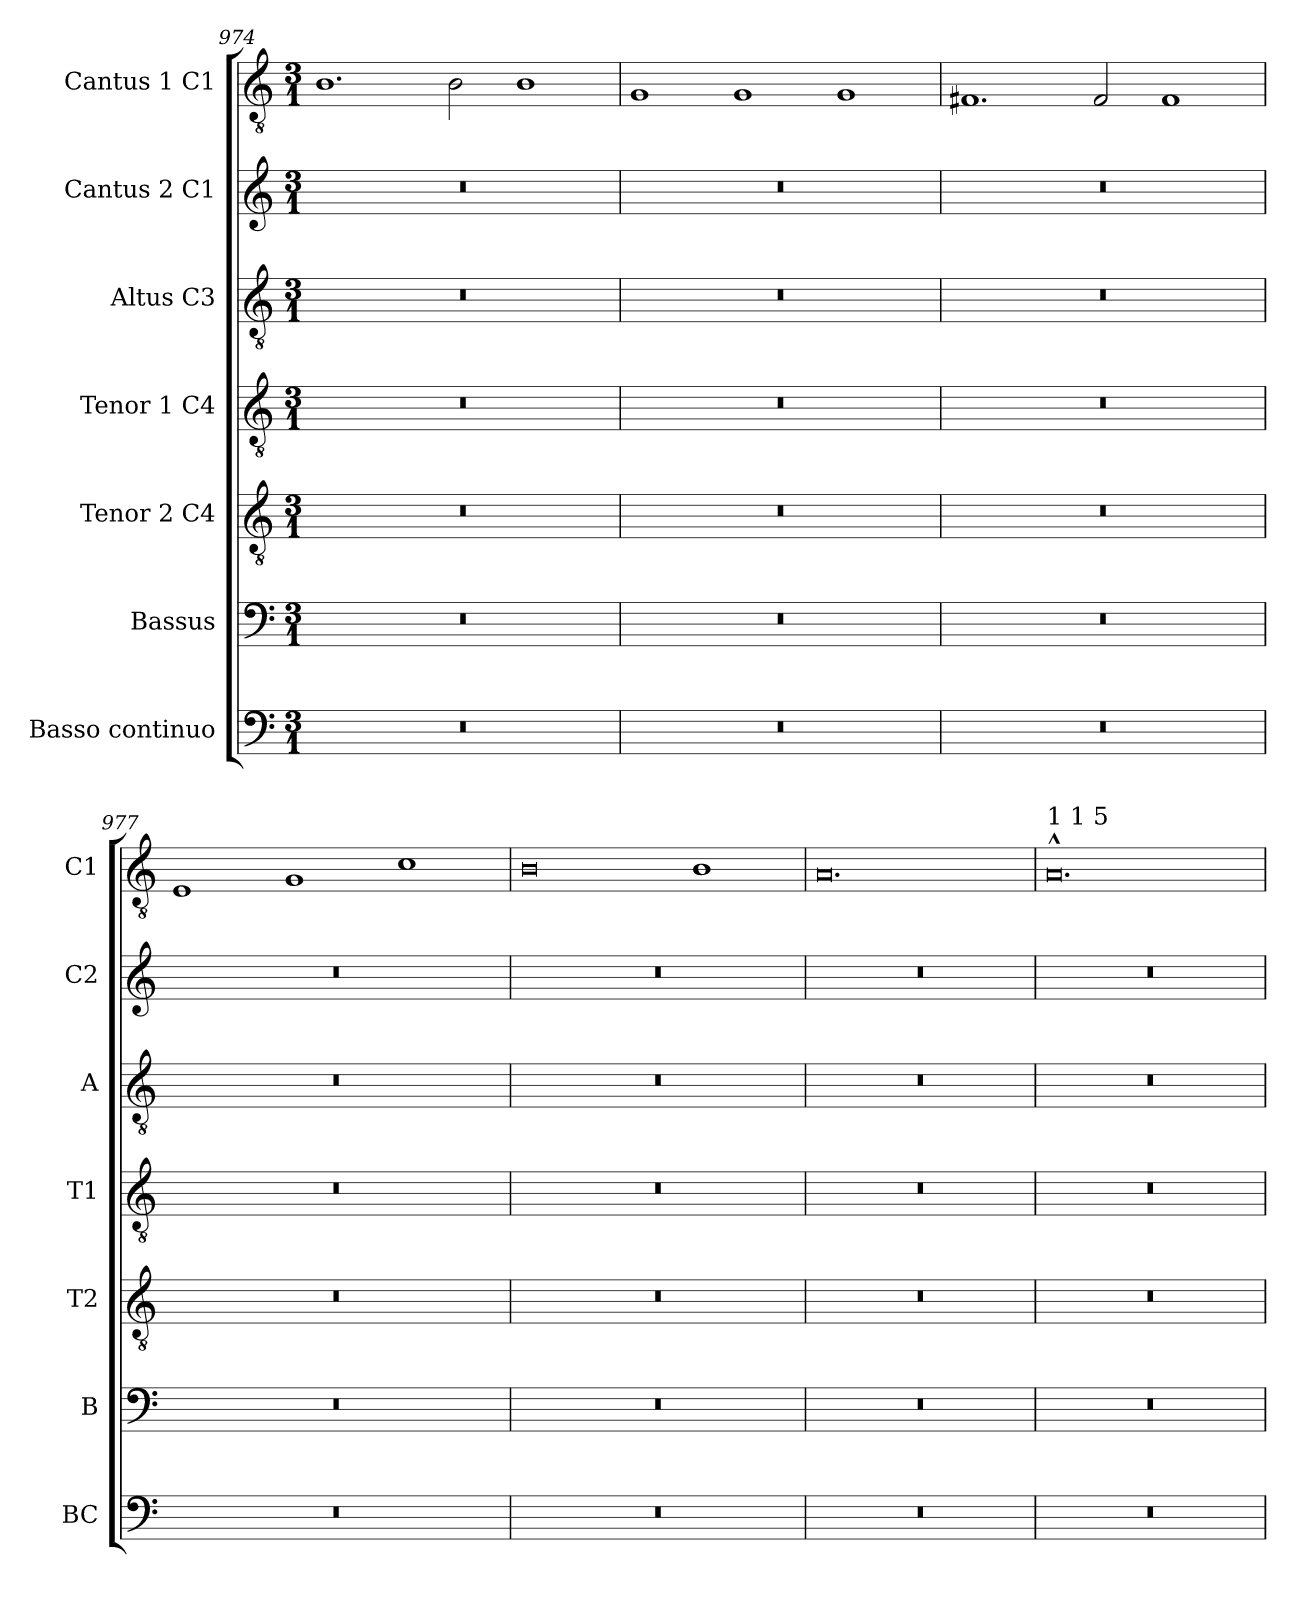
**kern	**kern	**kern	**kern	**kern	**kern	**kern
*part7	*part6	*part5	*part4	*part3	*part2	*part1
*staff7	*staff6	*staff5	*staff4	*staff3	*staff2	*staff1
*I"Basso continuo	*I"Bassus	*I"Tenor 2 C4	*I"Tenor 1 C4	*I"Altus C3	*I"Cantus 2 C1	*I"Cantus 1 C1
*I'BC	*I'B	*I'T2	*I'T1	*I'A	*I'C2	*I'C1
*clefF4	*clefF4	*clefGv2	*clefGv2	*clefGv2	*clefG2	*clefGv2
*ITrd7c12	*	*	*	*	*	*
*k[]	*k[]	*k[]	*k[]	*k[]	*k[]	*k[]
*C:	*C:	*C:	*C:	*C:	*C:	*C:
*M3/1	*M3/1	*M3/1	*M3/1	*M3/1	*M3/1	*M3/1
=974	=974	=974	=974	=974	=974	=974
0.r	0.r	0.r	0.r	0.r	0.r	1.B
.	.	.	.	.	.	2B\
.	.	.	.	.	.	1B
=975	=975	=975	=975	=975	=975	=975
0.r	0.r	0.r	0.r	0.r	0.r	1G
.	.	.	.	.	.	1G
.	.	.	.	.	.	1G
=976	=976	=976	=976	=976	=976	=976
0.r	0.r	0.r	0.r	0.r	0.r	1.F#X
.	.	.	.	.	.	2F#/
.	.	.	.	.	.	1F#
=977	=977	=977	=977	=977	=977	=977
0.r	0.r	0.r	0.r	0.r	0.r	1E
.	.	.	.	.	.	1G
.	.	.	.	.	.	1c
=978	=978	=978	=978	=978	=978	=978
0.r	0.r	0.r	0.r	0.r	0.r	0B
.	.	.	.	.	.	1B
=979	=979	=979	=979	=979	=979	=979
0.r	0.r	0.r	0.r	0.r	0.r	0.A
!!LO:LB:g=z
=980	=980	=980	=980	=980	=980	=980
!	!	!	!	!	!	!LO:TX:a:t=1 1 5
0.r	0.r	0.r	0.r	0.r	0.r	0.A^^<
=	=	=	=	=	=	=
*-	*-	*-	*-	*-	*-	*-
